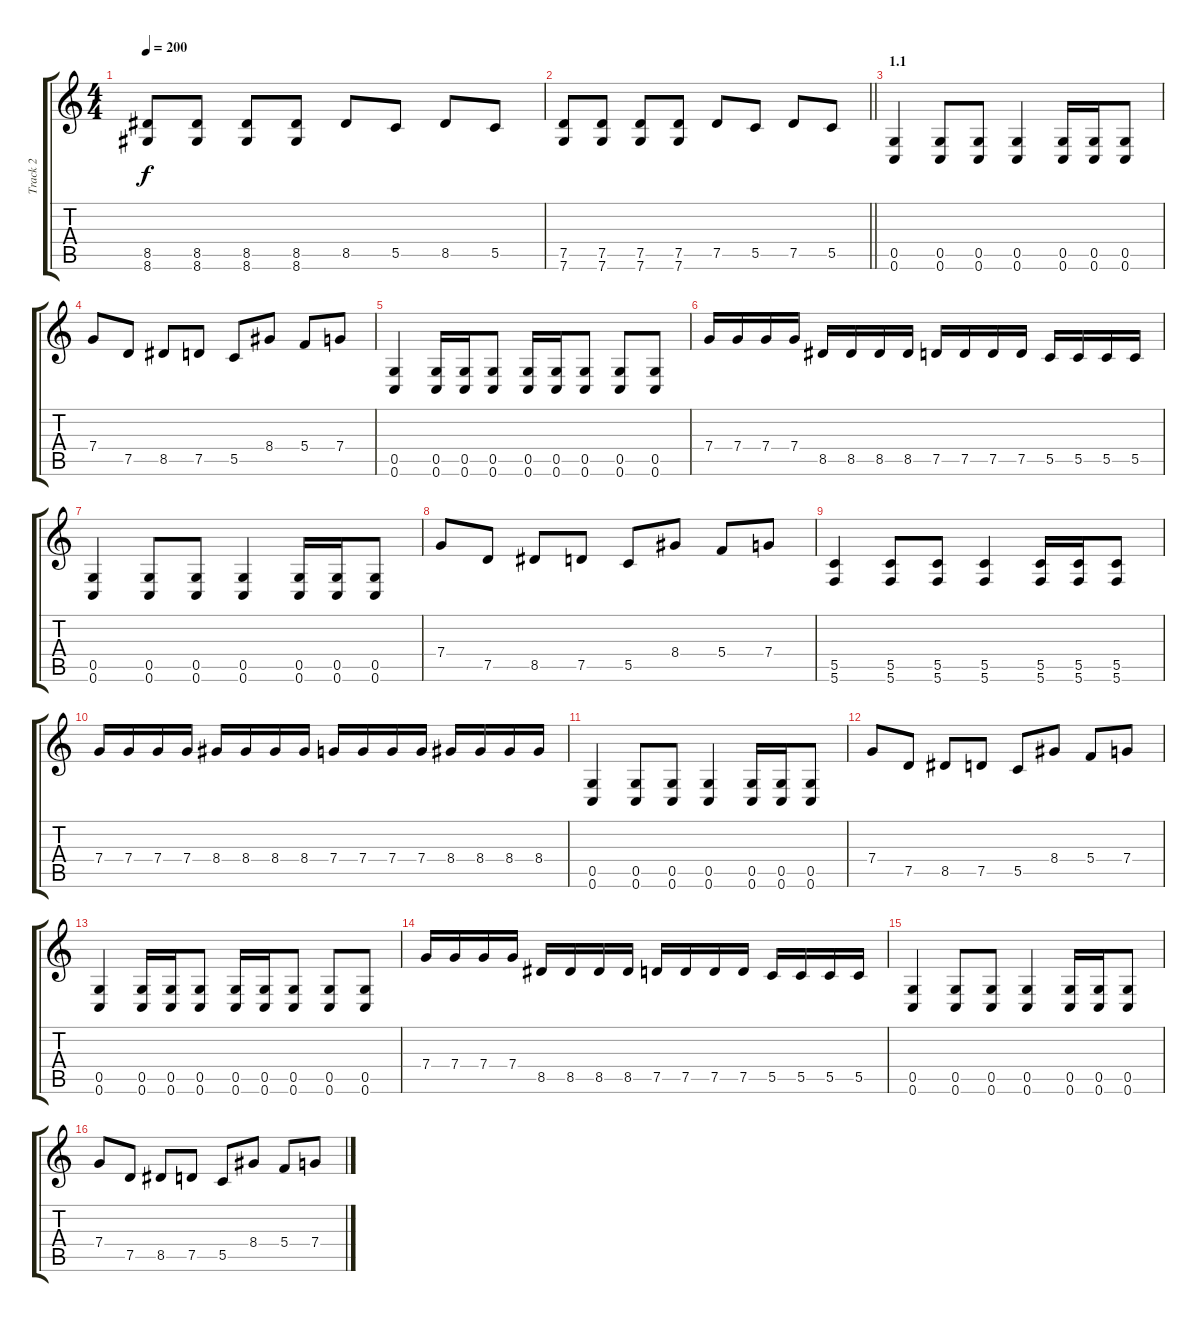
\track ("Track 2" "Track 2") {instrument distortionguitar}
\staff {score tabs}
\tuning (D4 A3 F3 C3 G2 C2) {hide}
\ts (4 4)
\tempo 200
\clef g2
\ks c
(8.5 8.6).8{dy f} (8.5 8.6).8 (8.5 8.6).8 (8.5 8.6).8 8.5.8 5.5.8 8.5.8 5.5.8 |
\barLineRight lightlight
(7.5 7.6).8 (7.5 7.6).8 (7.5 7.6).8 (7.5 7.6).8 7.5.8 5.5.8 7.5.8 5.5.8 |
\section ("" "1.1")
(0.5 0.6).4 (0.5 0.6).8 (0.5 0.6).8 (0.5 0.6).4 (0.5 0.6).16 (0.5 0.6).16 (0.5 0.6).8 |
7.4.8 7.5.8 8.5.8 7.5.8 5.5.8 8.4.8 5.4.8 7.4.8 |
(0.5 0.6).4 (0.5 0.6).16 (0.5 0.6).16 (0.5 0.6).8 (0.5 0.6).16 (0.5 0.6).16 (0.5 0.6).8 (0.5 0.6).8 (0.5 0.6).8 |
7.4.16 7.4.16 7.4.16 7.4.16 8.5.16 8.5.16 8.5.16 8.5.16 7.5.16 7.5.16 7.5.16 7.5.16 5.5.16 5.5.16 5.5.16 5.5.16 |
(0.5 0.6).4 (0.5 0.6).8 (0.5 0.6).8 (0.5 0.6).4 (0.5 0.6).16 (0.5 0.6).16 (0.5 0.6).8 |
7.4.8 7.5.8 8.5.8 7.5.8 5.5.8 8.4.8 5.4.8 7.4.8 |
(5.5 5.6).4 (5.5 5.6).8 (5.5 5.6).8 (5.5 5.6).4 (5.5 5.6).16 (5.5 5.6).16 (5.5 5.6).8 |
7.4.16 7.4.16 7.4.16 7.4.16 8.4.16 8.4.16 8.4.16 8.4.16 7.4.16 7.4.16 7.4.16 7.4.16 8.4.16 8.4.16 8.4.16 8.4.16 |
(0.5 0.6).4 (0.5 0.6).8 (0.5 0.6).8 (0.5 0.6).4 (0.5 0.6).16 (0.5 0.6).16 (0.5 0.6).8 |
7.4.8 7.5.8 8.5.8 7.5.8 5.5.8 8.4.8 5.4.8 7.4.8 |
(0.5 0.6).4 (0.5 0.6).16 (0.5 0.6).16 (0.5 0.6).8 (0.5 0.6).16 (0.5 0.6).16 (0.5 0.6).8 (0.5 0.6).8 (0.5 0.6).8 |
7.4.16 7.4.16 7.4.16 7.4.16 8.5.16 8.5.16 8.5.16 8.5.16 7.5.16 7.5.16 7.5.16 7.5.16 5.5.16 5.5.16 5.5.16 5.5.16 |
(0.5 0.6).4 (0.5 0.6).8 (0.5 0.6).8 (0.5 0.6).4 (0.5 0.6).16 (0.5 0.6).16 (0.5 0.6).8 |
7.4.8 7.5.8 8.5.8 7.5.8 5.5.8 8.4.8 5.4.8 7.4.8
